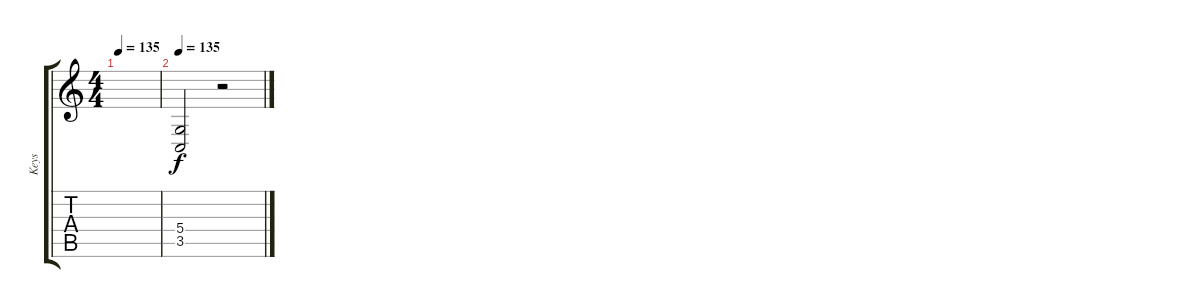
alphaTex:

\track ("Keys" "Keys") {instrument pad4choir}
\staff {score tabs}
\tuning (E4 B3 G3 D3 A2 E2) {hide}
\ts (4 4)
\tempo 135
\clef g2
\ks c
|
\tempo 135
(5.4{t} 3.5{t}).2 r.2
